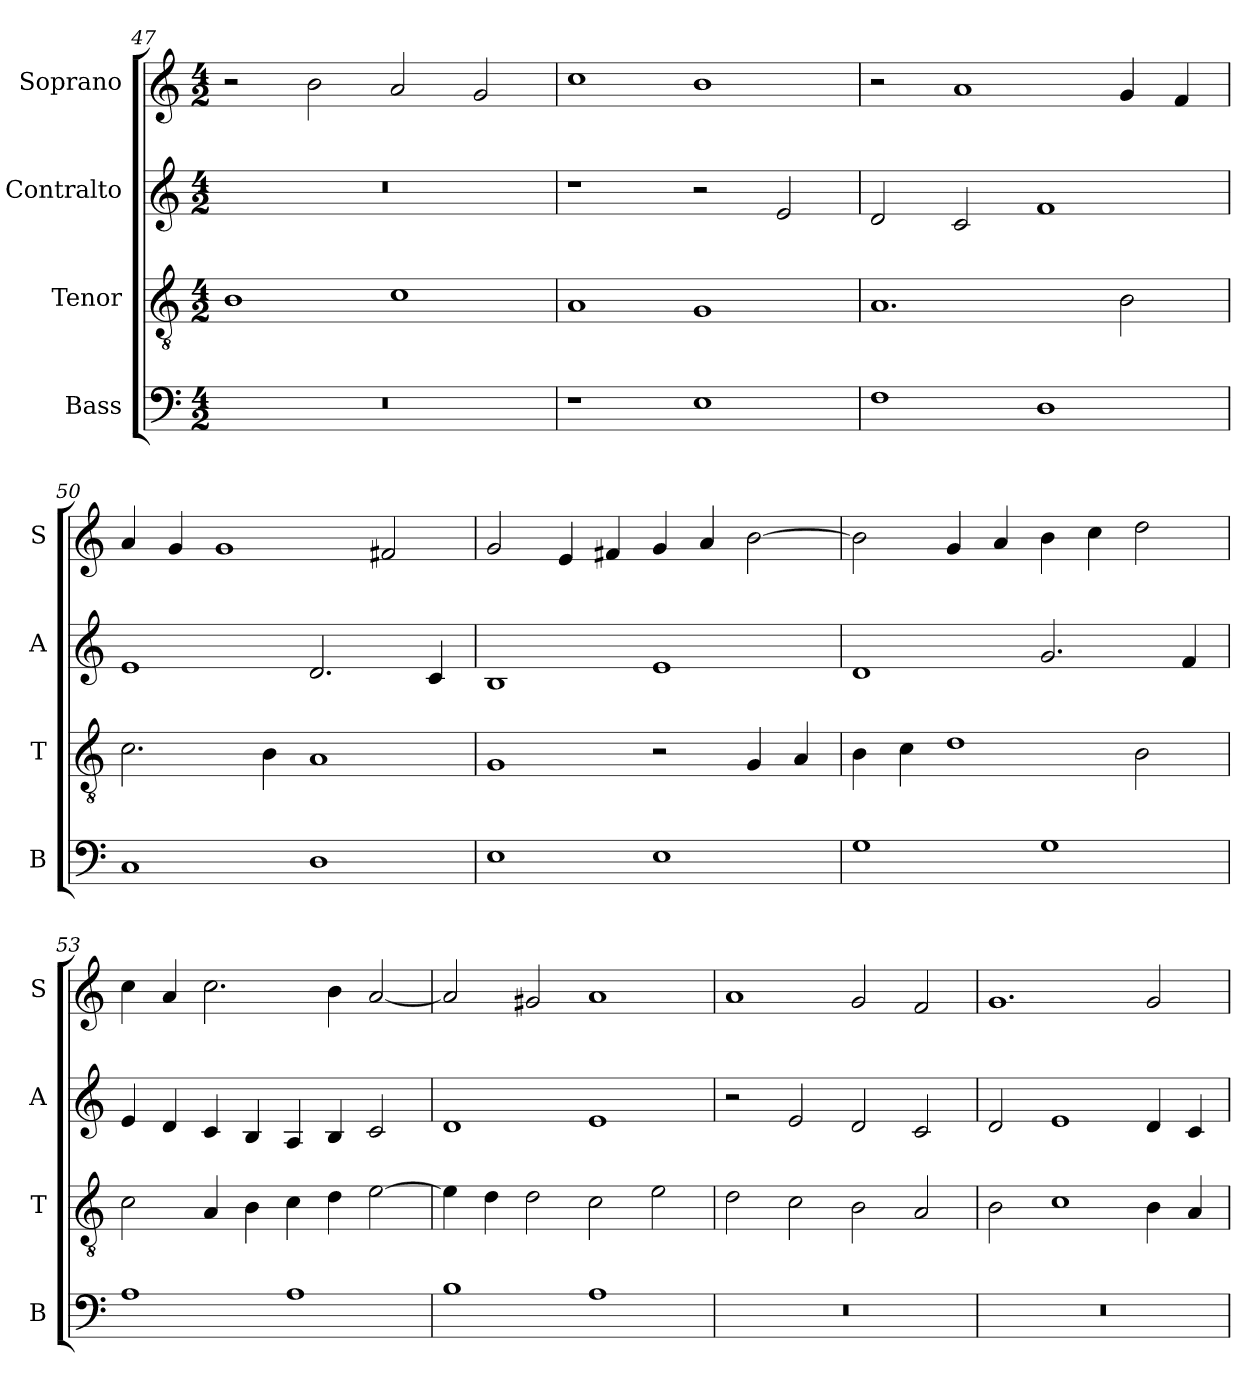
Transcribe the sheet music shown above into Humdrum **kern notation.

**kern	**kern	**kern	**kern
*part4	*part3	*part2	*part1
*staff4	*staff3	*staff2	*staff1
*I"Bass	*I"Tenor	*I"Contralto	*I"Soprano
*I'B	*I'T	*I'A	*I'S
*clefF4	*clefGv2	*clefG2	*clefG2
*k[]	*k[]	*k[]	*k[]
*E:phr	*E:phr	*E:phr	*E:phr
*M4/2	*M4/2	*M4/2	*M4/2
=47	=47	=47	=47
0r	1B	0r	2r
.	.	.	2b
.	1c	.	2a
.	.	.	2g
=48	=48	=48	=48
1r	1A	1r	1cc
1E	1G	2r	1b
.	.	2e	.
=49	=49	=49	=49
1F	1.A	2d	2r
.	.	2c	1a
1D	.	1f	.
.	2B	.	4g
.	.	.	4f
=50	=50	=50	=50
1C	2.c	1e	4a
.	.	.	4g
.	.	.	1g
.	4B	.	.
1D	1A	2.d	.
.	.	.	2f#X
.	.	4c	.
=51	=51	=51	=51
1E	1G	1B	2g
.	.	.	4e
.	.	.	4f#X
1E	2r	1e	4g
.	.	.	4a
.	4G	.	[2b
.	4A	.	.
=52	=52	=52	=52
1G	4B	1d	2b]
.	4c	.	.
.	1d	.	4g
.	.	.	4a
1G	.	2.g	4b
.	.	.	4cc
.	2B	.	2dd
.	.	4f	.
=53	=53	=53	=53
1A	2c	4e	4cc
.	.	4d	4a
.	4A	4c	2.cc
.	4B	4B	.
1A	4c	4A	.
.	4d	4B	4b
.	[2e	2c	[2a
=54	=54	=54	=54
1B	4e]	1d	2a]
.	4d	.	.
.	2d	.	2g#X
1A	2c	1e	1a
.	2e	.	.
=55	=55	=55	=55
0r	2d	2r	1a
.	2c	2e	.
.	2B	2d	2g
.	2A	2c	2f
=56	=56	=56	=56
0r	2B	2d	1.g
.	1c	1e	.
.	4B	4d	2g
.	4A	4c	.
=	=	=	=
*-	*-	*-	*-
